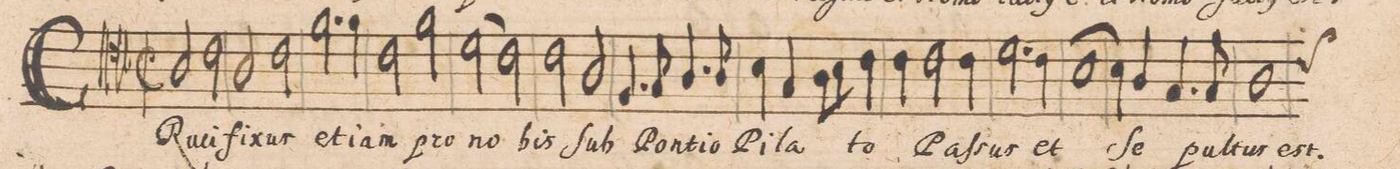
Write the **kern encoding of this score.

**kern	**text
*I"ALTVS.	*
*clefC4	*
*k[b-]	*
*met(C|)	*
*M2/2	*
2A/	CRu-
2c\	-ci-
=90-	=90-
2A/	-fi-
2c\	-xus
=91-	=91-
2.f\	e-
4f\	-ti-
=92-	=92-
2c\	-am
2f\	pro
=93-	=93-
(2d\	no-
2c\)	.
=94-	=94-
2c\	-bis
2A/	ſub
=95-	=95-
4.F/	Pon-
8G/	-ti-
4.A/	-o
8A/	Pi-
=96-	=96-
4B-\	-la-
4G/	.
8A\L	.
8B-\J	.
4c\	.
=97-	=97-
4c\	-to
2c\	Paſ-
4c\	-sus
=98-	=98-
2.d\	et
4c\	.
=99-	=99-
[1B-\	.
=100-	=100-
4B-\]	.
4A/	ſe-
4.G/	-pul-
8G/	-tus
=101-	=101-
*custos:c	*
0A\	est.
=102-	=102-
=103-	=103-
*M3/1	*
*-	*-
